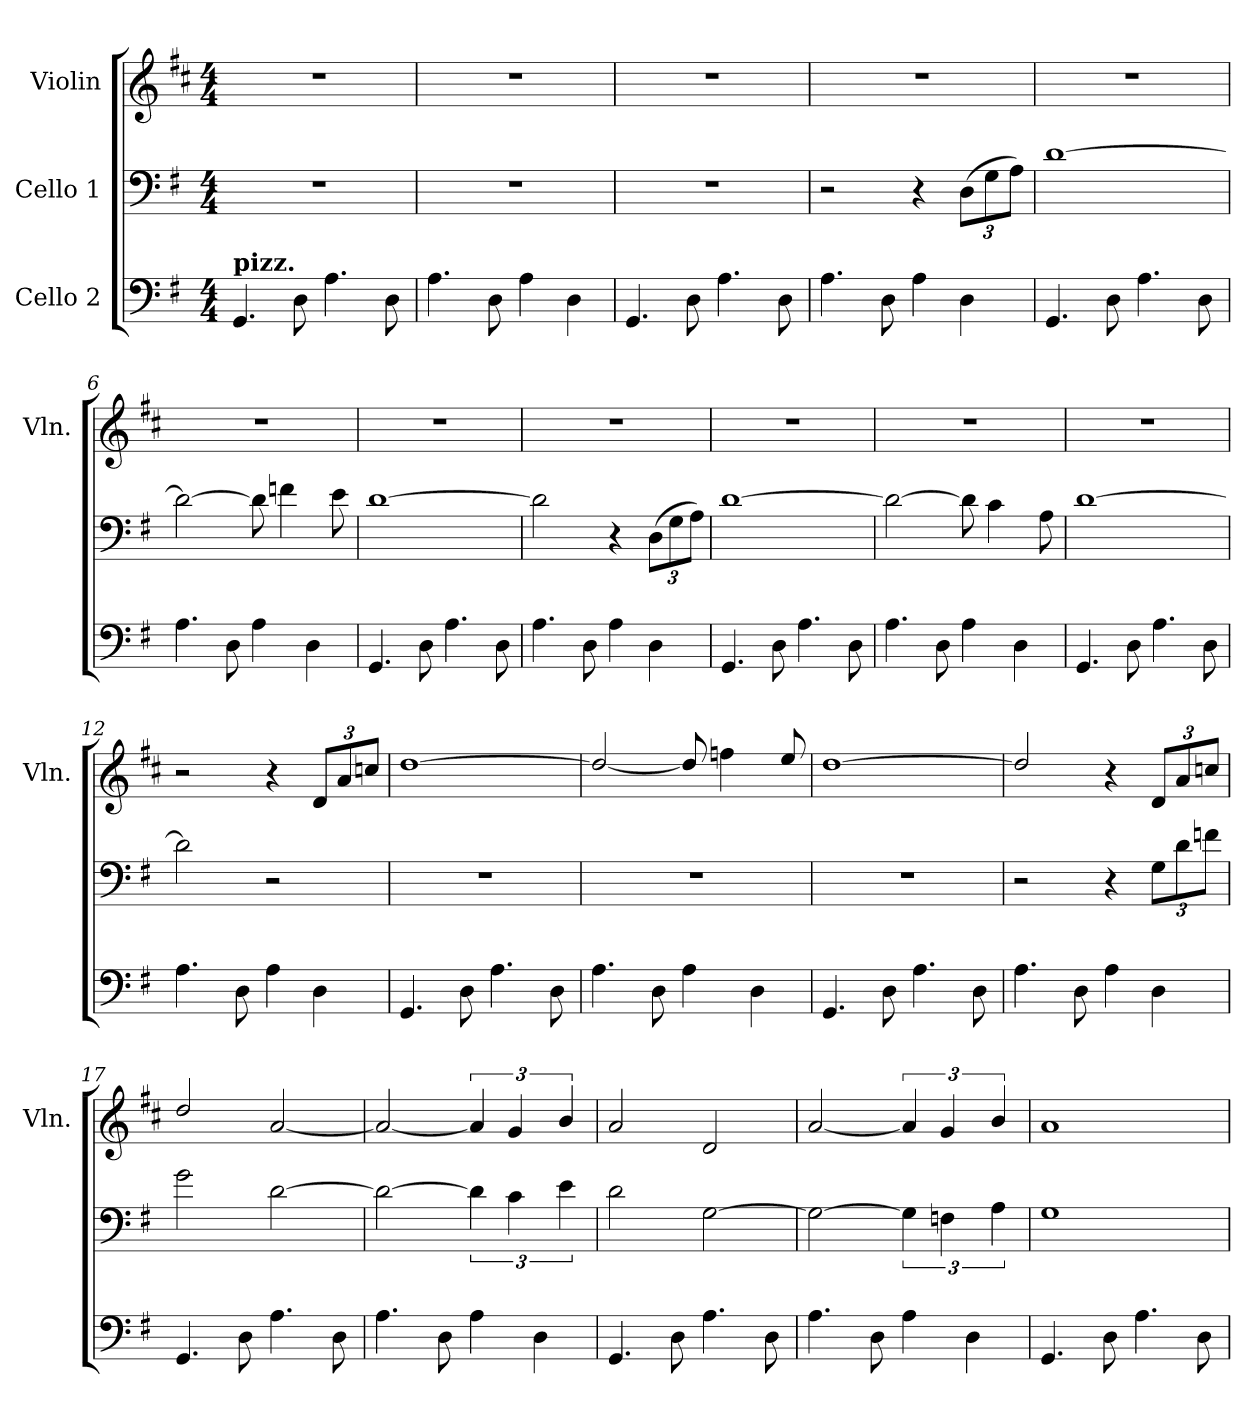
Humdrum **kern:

**kern	**kern	**kern
*part3	*part2	*part1
*staff3	*staff2	*staff1
*I"Cello 2	*I"Cello 1	*I"Violin
*	*	*I'Vln.
*clefF4	*clefF4	*clefG2
*	*	*ITrd4c7
*k[f#]	*k[f#]	*k[f#]
*G:	*G:	*G:
*M4/4	*M4/4	*M4/4
*MM100	*MM100	*MM100
=1	=1	=1
!LO:TX:a:B:t=pizz.	!	!
4.GG/	1r	1r
8D\	.	.
4.A\	.	.
8D\	.	.
=2	=2	=2
4.A\	1r	1r
8D\	.	.
4A\	.	.
4D\	.	.
=3	=3	=3
4.GG/	1r	1r
8D\	.	.
4.A\	.	.
8D\	.	.
=4	=4	=4
4.A\	2r	1r
8D\	.	.
4A\	4r	.
4D\	(>12D\L	.
.	12G\	.
.	12A\J)	.
=5	=5	=5
4.GG/	[1d	1r
8D\	.	.
4.A\	.	.
8D\	.	.
!!LO:LB:g=z
=6	=6	=6
4.A\	2d\_	1r
8D\	.	.
4A\	8d\]	.
.	4fn\	.
4D\	.	.
.	8e\	.
=7	=7	=7
4.GG/	[1d	1r
8D\	.	.
4.A\	.	.
8D\	.	.
=8	=8	=8
4.A\	2d\]	1r
8D\	.	.
4A\	4r	.
4D\	(>12D\L	.
.	12G\	.
.	12A\J)	.
=9	=9	=9
4.GG/	[1d	1r
8D\	.	.
4.A\	.	.
8D\	.	.
=10	=10	=10
4.A\	2d\_	1r
8D\	.	.
4A\	8d\]	.
.	4c\	.
4D\	.	.
.	8A\	.
!!LO:LB:g=z
=11	=11	=11
4.GG/	[1d	1r
8D\	.	.
4.A\	.	.
8D\	.	.
=12	=12	=12
4.A\	2d\]	2r
8D\	.	.
4A\	2r	4r
4D\	.	12G/L
.	.	12d/
.	.	12fn/J
=13	=13	=13
4.GG/	1r	[1g
8D\	.	.
4.A\	.	.
8D\	.	.
=14	=14	=14
4.A\	1r	2g/_
8D\	.	.
4A\	.	8g/]
.	.	4b-X\
4D\	.	.
.	.	8a/
=15	=15	=15
4.GG/	1r	[1g
8D\	.	.
4.A\	.	.
8D\	.	.
!!LO:PB:g=z
=16	=16	=16
4.A\	2r	2g/]
8D\	.	.
4A\	4r	4r
4D\	12G\L	12G/L
.	12d\	12d/
.	12fn\J	12fn/J
=17	=17	=17
4.GG/	2g\	2g/
8D\	.	.
4.A\	[2d\	[2d/
8D\	.	.
=18	=18	=18
4.A\	2d\_	2d/_
8D\	.	.
4A\	6d\]	6d/]
.	6c\	6c/
4D\	.	.
.	6e\	6e/
=19	=19	=19
4.GG/	2d\	2d/
8D\	.	.
4.A\	[2G\	2G/
8D\	.	.
=20	=20	=20
4.A\	2G\_	[2d/
8D\	.	.
4A\	6G\]	6d/]
.	6Fn\	6c/
4D\	.	.
.	6A\	6e/
!!LO:LB:g=z
=21	=21	=21
4.GG/	1G	1d
8D\	.	.
4.A\	.	.
8D\	.	.
=	=	=
*-	*-	*-
